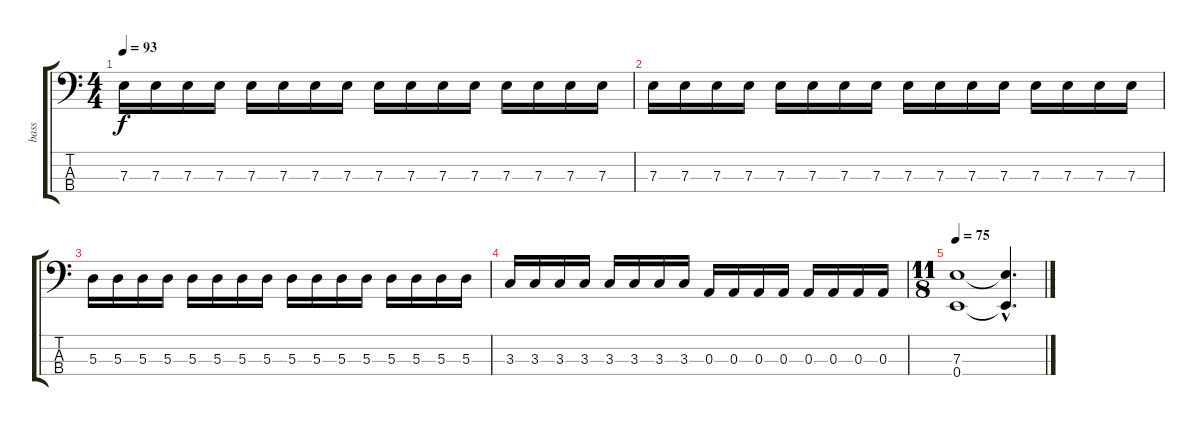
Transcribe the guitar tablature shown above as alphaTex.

\track ("bass" "bass") {instrument electricbassfinger}
\staff {score tabs}
\tuning (G2 D2 A1 E1) {hide}
\ts (4 4)
\section ("" "")
\tempo 93
\clef f4
\ks c
7.3.16{dy f} 7.3.16 7.3.16 7.3.16 7.3.16 7.3.16 7.3.16 7.3.16 7.3.16 7.3.16 7.3.16 7.3.16 7.3.16 7.3.16 7.3.16 7.3.16 |
7.3.16 7.3.16 7.3.16 7.3.16 7.3.16 7.3.16 7.3.16 7.3.16 7.3.16 7.3.16 7.3.16 7.3.16 7.3.16 7.3.16 7.3.16 7.3.16 |
5.3.16 5.3.16 5.3.16 5.3.16 5.3.16 5.3.16 5.3.16 5.3.16 5.3.16 5.3.16 5.3.16 5.3.16 5.3.16 5.3.16 5.3.16 5.3.16 |
3.3.16 3.3.16 3.3.16 3.3.16 3.3.16 3.3.16 3.3.16 3.3.16 0.3.16 0.3.16 0.3.16 0.3.16 0.3.16 0.3.16 0.3.16 0.3.16 |
\ts (11 8)
\tempo 75
(7.3 0.4).1 (7.3{hac t} 0.4{hac t}).4{d}
